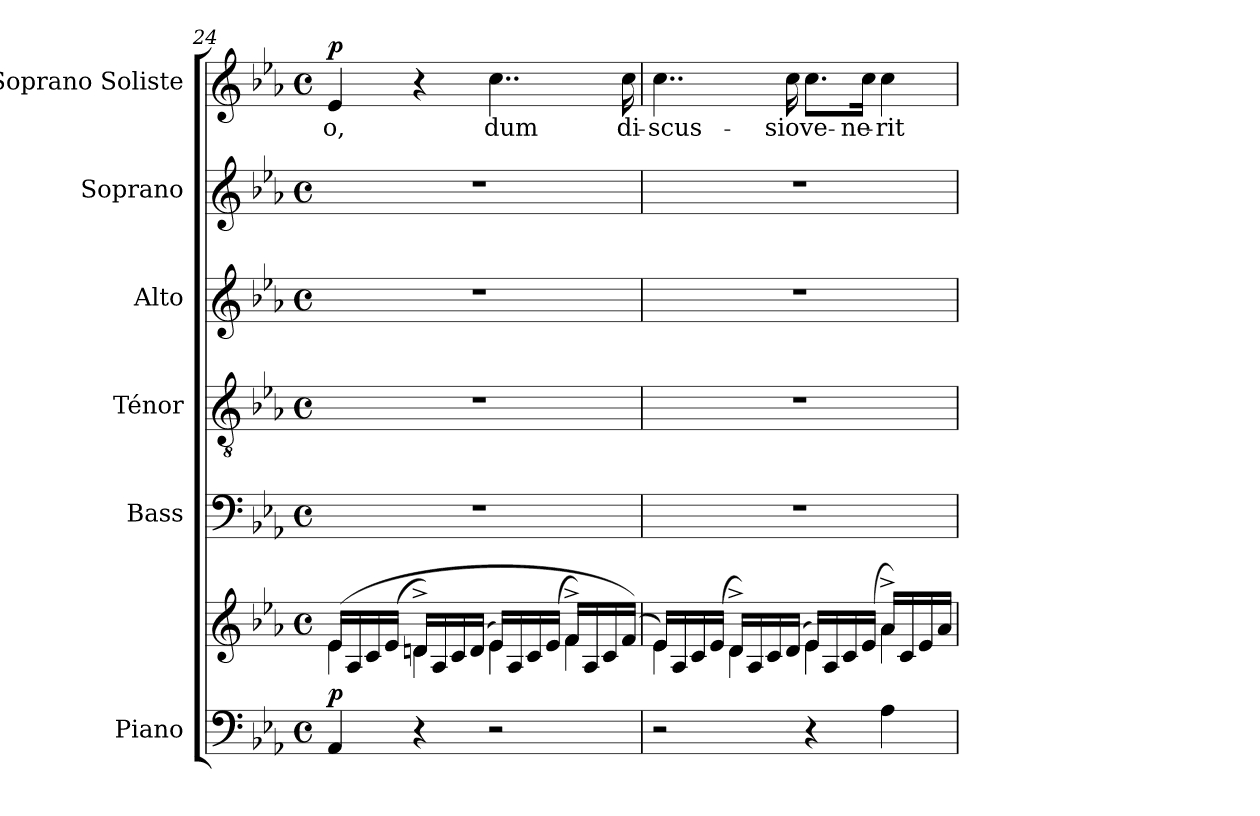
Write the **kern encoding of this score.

**kern	**kern	**dynam	**kern	**kern	**kern	**kern	**kern	**text	**dynam
*part6	*part6	*part6	*part5	*part4	*part3	*part2	*part1	*part1	*part1
*staff7	*staff6	*staff6/7	*staff5	*staff4	*staff3	*staff2	*staff1	*staff1	*staff1
*I"Piano	*	*	*I"Bass	*I"Ténor	*I"Alto	*I"Soprano	*I"Soprano Soliste	*	*
*I'Pno.	*	*	*I'B.	*I'T.	*I'A.	*I'S.	*	*	*
*clefF4	*clefG2	*	*clefF4	*clefGv2	*clefG2	*clefG2	*clefG2	*	*
*	*	*	*	*	*	*ITrd2c3	*	*	*
*k[b-e-a-]	*k[b-e-a-]	*	*k[b-e-a-]	*k[b-e-a-]	*k[b-e-a-]	*k[]	*k[b-e-a-]	*	*
*M4/4	*M4/4	*	*M4/4	*M4/4	*M4/4	*M4/4	*M4/4	*	*
*met(c)	*met(c)	*	*met(c)	*met(c)	*met(c)	*met(c)	*met(c)	*	*
=24	=24	=24	=24	=24	=24	=24	=24	=24	=24
*	*^	*	*	*	*	*	*	*	*
!	!	!	!LO:DY:a=2	!	!	!	!	!	!	!LO:DY:a
4AA-/	(>16e-/LL	4e-\	p	1r	1r	1r	1r	4e-/	-o,	p
.	16A-/	.	.	.	.	.	.	.	.	.
.	16c/	.	.	.	.	.	.	.	.	.
.	(16e-/JJ	.	.	.	.	.	.	.	.	.
4r	16dn^/LL)	4d\	.	.	.	.	.	4r	.	.
.	16A-/	.	.	.	.	.	.	.	.	.
.	16c/	.	.	.	.	.	.	.	.	.
.	(16d/JJ	.	.	.	.	.	.	.	.	.
2r	16e-/LL)	4e-\	.	.	.	.	.	4..cc\	dum	.
.	16A-/	.	.	.	.	.	.	.	.	.
.	16c/	.	.	.	.	.	.	.	.	.
.	(16e-/JJ	.	.	.	.	.	.	.	.	.
.	16f^/LL)	4f\	.	.	.	.	.	.	.	.
.	16A-/	.	.	.	.	.	.	.	.	.
.	16c/	.	.	.	.	.	.	.	.	.
.	(16f/JJ)	.	.	.	.	.	.	16cc\	di-	.
!!LO:PB:g=z
=25	=25	=25	=25	=25	=25	=25	=25	=25	=25	=25
2r	16e-/LL)	4e-\	.	1r	1r	1r	1r	4..cc\	-scus-	.
.	16A-/	.	.	.	.	.	.	.	.	.
.	16c/	.	.	.	.	.	.	.	.	.
.	(16e-/JJ	.	.	.	.	.	.	.	.	.
.	16d^/LL)	4d\	.	.	.	.	.	.	.	.
.	16A-/	.	.	.	.	.	.	.	.	.
.	16c/	.	.	.	.	.	.	.	.	.
.	(16d/JJ	.	.	.	.	.	.	16cc\	-sio	.
4r	16e-/LL)	4e-\	.	.	.	.	.	8.cc\L	ve-	.
.	16A-/	.	.	.	.	.	.	.	.	.
.	16c/	.	.	.	.	.	.	.	.	.
.	(16e-/JJ	.	.	.	.	.	.	16cc\Jk	-ne-	.
4A-\	16a-^/LL)	4a-\	.	.	.	.	.	4cc\	-rit	.
.	16c/	.	.	.	.	.	.	.	.	.
.	16e-/	.	.	.	.	.	.	.	.	.
.	16a-/JJ	.	.	.	.	.	.	.	.	.
*	*v	*v	*	*	*	*	*	*	*	*
=	=	=	=	=	=	=	=	=	=
*-	*-	*-	*-	*-	*-	*-	*-	*-	*-
